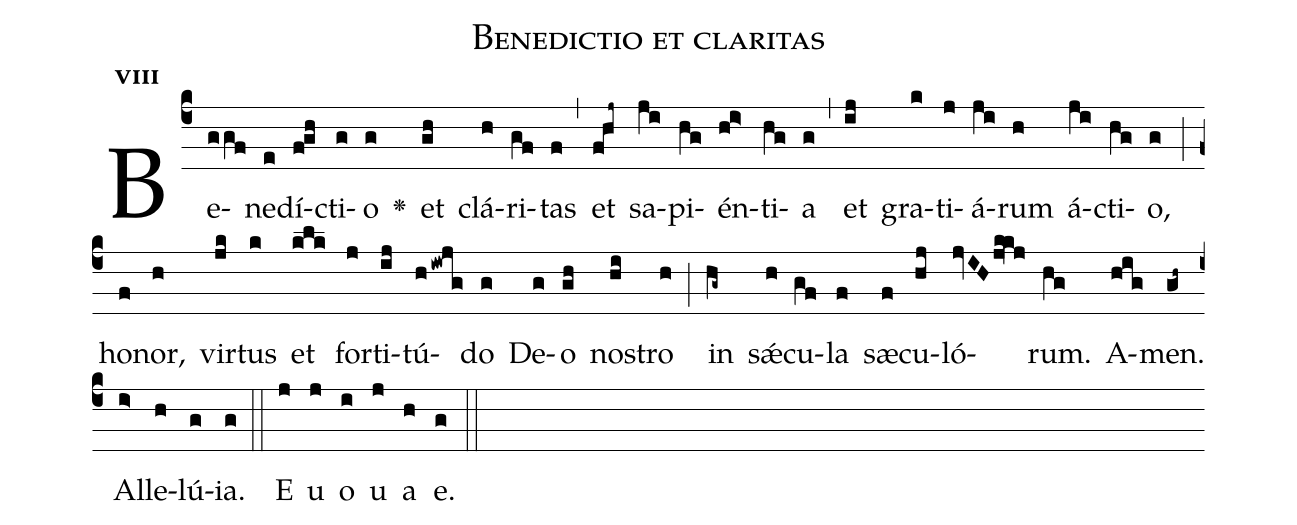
name:Benedictio et claritas;
office-part:Antiphona;
mode:8;
%%
initial-style: 1;
name: Benedictio et claritas
book: Antiphonae & Responsoria/Tomus II, p. 195;
occasion: Hebdomada VI Paschae Dominica;
office-part: Vesperae II Ant 3;
user-notes: ;
commentary: ;
annotation: 8g;
centering-scheme: english;
fontsize: 12;
font: OFLSortsMillGoudy;
height: 11;
width: 4.5;
%%
(c4)Be(ggf)ne(e)dí(fgh)cti(g)o(g) <v>\greheightstar</v>() et(gh) clá(h)ri(gf)tas(f) (,) et(fhj~) sa(ji)pi(hg)én(hi>)ti(hg)a(g) (,) et(ij) gra(k)ti(j)á(ji)rum(h) á(ji)cti(hg)o,(g) (;) ho(f)nor,(h) vir(jk)tus(k) et(klk) for(j)ti(ij)tú(hiwjg)do(g) De(g)o(gh) no(hi)stro(h) (;) in(hg~) sǽ(h)cu(gf)la(f) sæ(f)cu(hj)ló(jvIHjk/[-0.3]kj)rum.(hg) A(hig)men.(gh~) Al(i>)le(h)lú(g)ia.(g) (::)
E(j) u(j) o(i) u(j) a(h) e.(g) (::)
